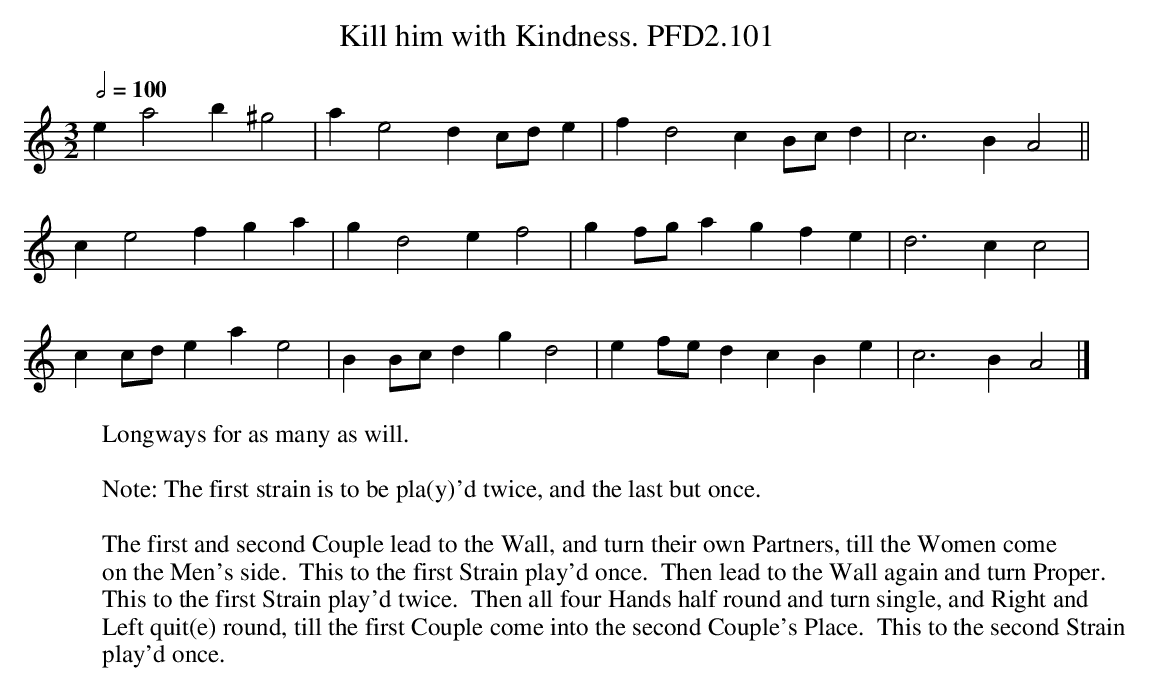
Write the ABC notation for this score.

X:1
T:Kill him with Kindness. PFD2.101
W:Longways for as many as will.
L:1/4
M:3/2
Q:1/2=100
K:Am
ea2b^g2|ae2d c/d/ e|fd2c B/c/ d|c3BA2||
ce2fga| gd2ef2|g f/g/ agfe|d3cc2|
c c/d/ ea e2|B B/c/ dgd2|e f/e/ dcBe|c3BA2 |]
W:
W:Note: The first strain is to be pla(y)'d twice, and the last but once.
W:
W:The first and second Couple lead to the Wall, and turn their own Partners, till the Women come
W:on the Men's side.  This to the first Strain play'd once.  Then lead to the Wall again and turn Proper.
W:This to the first Strain play'd twice.  Then all four Hands half round and turn single, and Right and
W:Left quit(e) round, till the first Couple come into the second Couple's Place.  This to the second Strain
W:play'd once.
